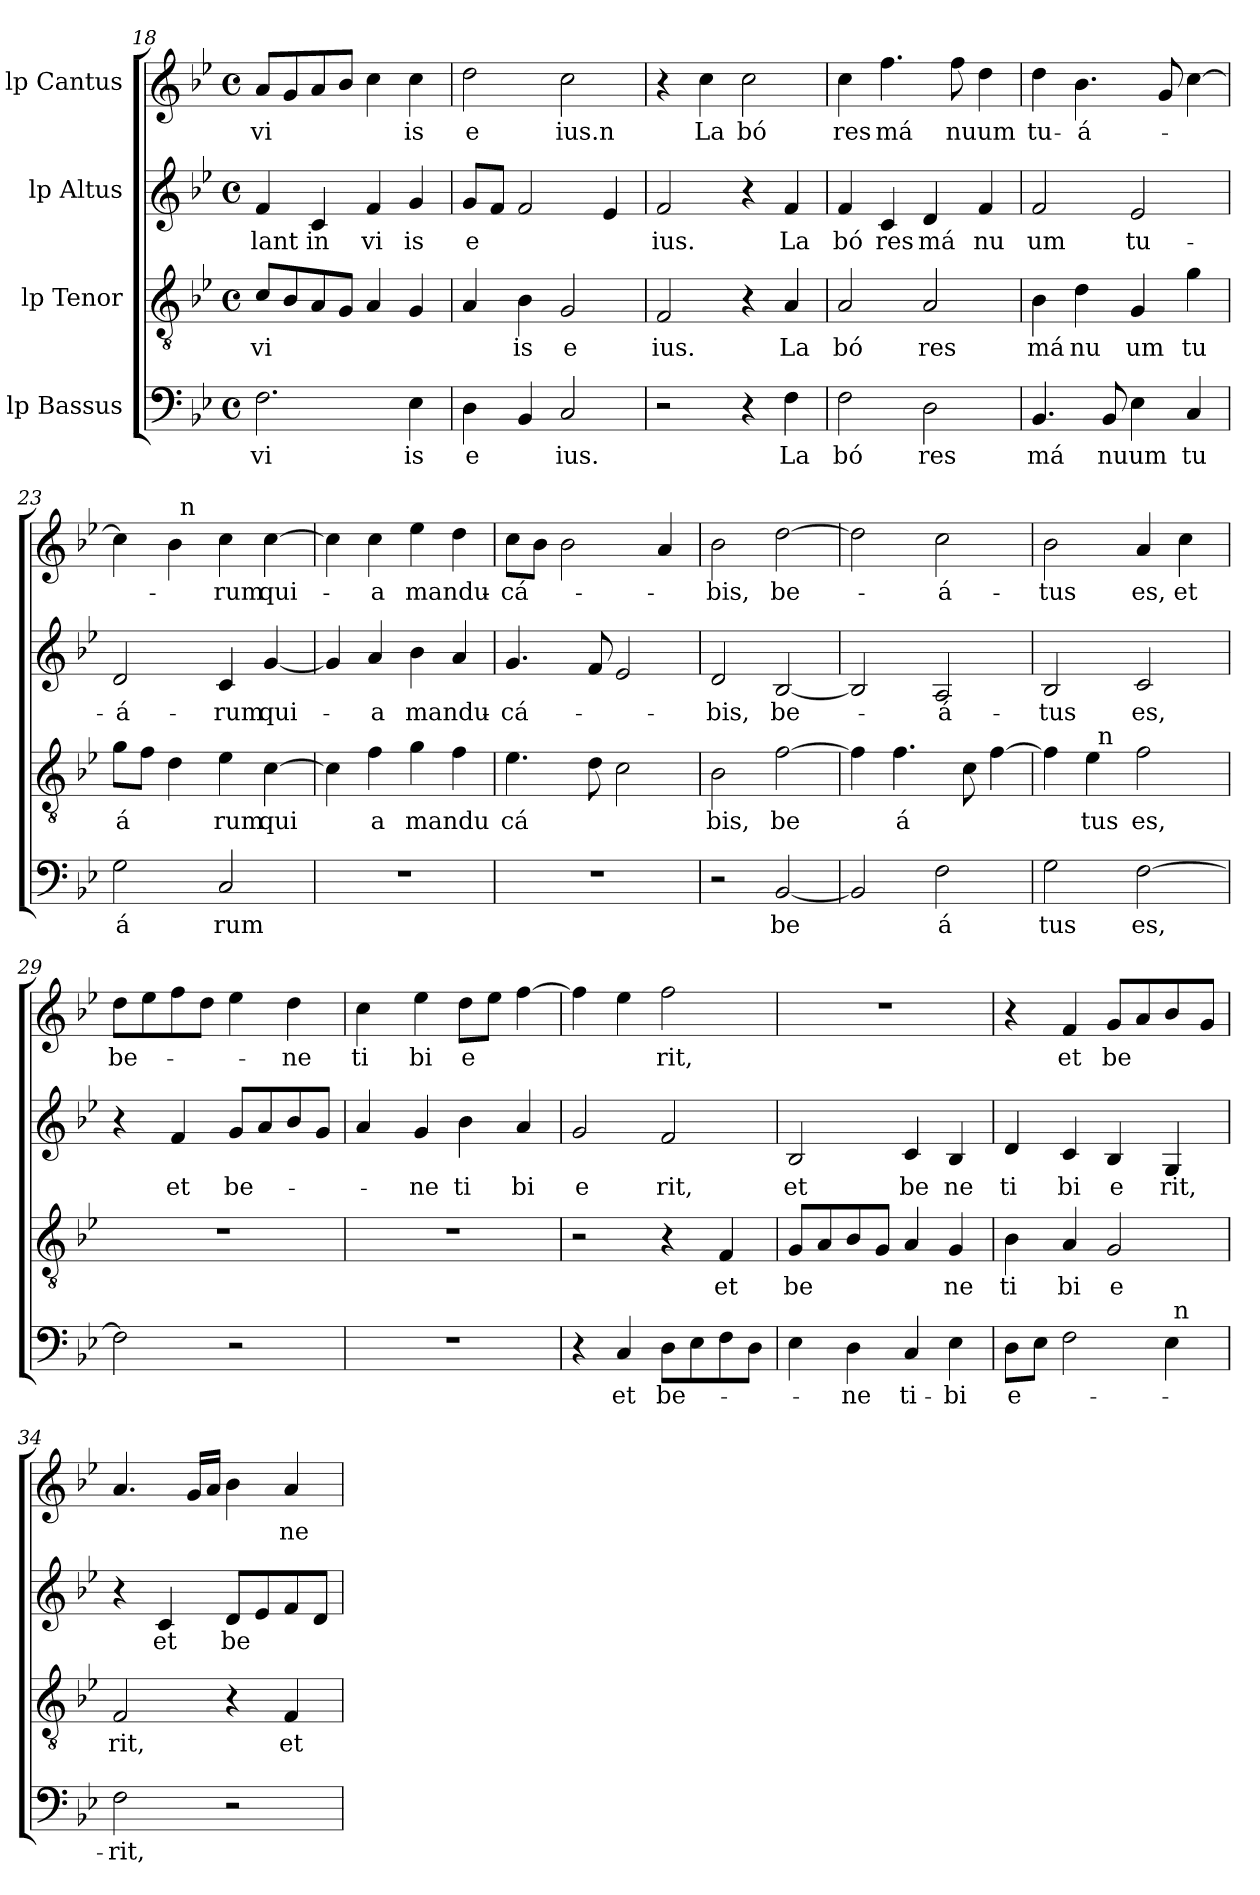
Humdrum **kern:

**kern	**text	**kern	**text	**kern	**text	**kern	**text
*part4	*part4	*part3	*part3	*part2	*part2	*part1	*part1
*staff4	*staff4	*staff3	*staff3	*staff2	*staff2	*staff1	*staff1
*I"lp Bassus	*	*I"lp Tenor	*	*I"lp Altus	*	*I"lp Cantus	*
*clefF4	*	*clefGv2	*	*clefG2	*	*clefG2	*
*k[b-e-]	*	*k[b-e-]	*	*k[b-e-]	*	*k[b-e-]	*
*B-:	*	*B-:	*	*B-:	*	*B-:	*
*M4/4	*	*M4/4	*	*M4/4	*	*M4/4	*
*met(c)	*	*met(c)	*	*met(c)	*	*met(c)	*
=18	=18	=18	=18	=18	=18	=18	=18
!	!LO:LY:b:cj	!	!LO:LY:b:cj	!	!LO:LY:b:cj	!	!LO:LY:b:cj
2.F\	vi	8c/L	vi	4f/	lant	8a/L	vi
.	.	8B-/	.	.	.	8g/	.
!	!	!	!	!	!LO:LY:b:cj	!	!
.	.	8A/	.	4c/	in	8a/	.
.	.	8G/J	.	.	.	8b-/J	.
!	!	!	!	!	!LO:LY:b:cj	!	!
.	.	4A/	.	4f/	vi	4cc\	.
!	!LO:LY:b:cj	!	!	!	!LO:LY:b:cj	!	!LO:LY:b:cj
4E-\	is	4G/	.	4g/	is	4cc\	is
=19	=19	=19	=19	=19	=19	=19	=19
!	!LO:LY:b:cj	!	!	!	!LO:LY:b:cj	!	!LO:LY:b:cj
4D\	e	4A/	.	8g/L	e	2dd\	e
.	.	.	.	8f/J	.	.	.
!	!	!	!LO:LY:b:cj	!	!	!	!
4BB-/	.	4B-\	is	2f/	.	.	.
!	!LO:LY:b:cj	!	!LO:LY:b:cj	!	!	!	!LO:LY:b:cj
2C/	ius.	2G/	e	.	.	2cc\	ius.n
.	.	.	.	4e-/	.	.	.
=20	=20	=20	=20	=20	=20	=20	=20
!	!	!	!LO:LY:b:cj	!	!LO:LY:b:cj	!	!
2r	.	2F/	ius.	2f/	ius.	4r	.
!	!	!	!	!	!	!	!LO:LY:b:cj
.	.	.	.	.	.	4cc\	La
!	!	!	!	!	!	!	!LO:LY:b:cj
4r	.	4r	.	4r	.	2cc\	bó
!	!LO:LY:b:cj	!	!LO:LY:b:cj	!	!LO:LY:b:cj	!	!
4F\	La	4A/	La	4f/	La	.	.
=21	=21	=21	=21	=21	=21	=21	=21
!	!LO:LY:b:cj	!	!LO:LY:b:cj	!	!LO:LY:b:cj	!	!LO:LY:b:cj
2F\	bó	2A/	bó	4f/	bó	4cc\	res
!	!	!	!	!	!LO:LY:b:cj	!	!LO:LY:b:cj
.	.	.	.	4c/	res	4.ff\	má
!	!LO:LY:b:cj	!	!LO:LY:b:cj	!	!LO:LY:b:cj	!	!
2D\	res	2A/	res	4d/	má	.	.
!	!	!	!	!	!	!	!LO:LY:b
.	.	.	.	.	.	8ff\	nuum
!	!	!	!	!	!LO:LY:b:cj	!	!
.	.	.	.	4f/	nu	4dd\	.
!!LO:LB:g=z
=22	=22	=22	=22	=22	=22	=22	=22
!	!LO:LY:b:cj	!	!LO:LY:b:cj	!	!LO:LY:b:cj	!	!LO:LY:b:cj
4.BB-/	má	4B-\	má	2f/	um	4dd\	tu-
!	!	!	!LO:LY:b:cj	!	!	!	!LO:LY:b:cj
.	.	4d\	nu	.	.	4.b-\	-á-
!	!LO:LY:b	!	!	!	!	!	!
8BB-/	nuum	.	.	.	.	.	.
!	!	!	!LO:LY:b:cj	!	!LO:LY:b:cj	!	!
4E-\	.	4G/	um	2e-/	tu-	.	.
.	.	.	.	.	.	8g/	.
!	!LO:LY:b:cj	!	!LO:LY:b:cj	!	!	!	!
4C/	tu	4g\	tu	.	.	[>4cc\	.
=23	=23	=23	=23	=23	=23	=23	=23
!	!LO:LY:b:cj	!	!LO:LY:b:cj	!	!LO:LY:b:cj	!	!
*	*	*	*	*	*	*^	*
2G\	á	8g\L	á	2d/	-á-	4cc\]	4ryy	.
.	.	8f\J	.	.	.	.	.	.
.	.	4d\	.	.	.	4b-\	32ryy	.
!	!	!	!	!	!	!	!LO:TX:a:t=n	!
.	.	.	.	.	.	.	2ryy	.
!	!LO:LY:b:cj	!	!LO:LY:b:cj	!	!LO:LY:b:cj	!	!	!LO:LY:b:cj
2C/	rum	4e-\	rum	4c/	-rum	4cc\	.	-rum
!	!	!	!LO:LY:b:cj	!	!LO:LY:b:cj	!	!	!LO:LY:b:cj
.	.	[>4c\	qui	[<4g/	qui-	[>4cc\	.	qui-
.	.	.	.	.	.	.	8..ryy	.
*	*	*	*	*	*	*v	*v	*
=24	=24	=24	=24	=24	=24	=24	=24
1r	.	4c\]	.	4g/]	.	4cc\]	.
!	!	!	!LO:LY:b:cj	!	!LO:LY:b:cj	!	!LO:LY:b:cj
.	.	4f\	a	4a/	-a	4cc\	-a
!	!	!	!LO:LY:b:cj	!	!LO:LY:b:cj	!	!LO:LY:b:cj
.	.	4g\	mandu	4b-\	mandu-	4ee-\	mandu-
.	.	4f\	.	4a/	.	4dd\	.
=25	=25	=25	=25	=25	=25	=25	=25
!	!	!	!LO:LY:b:cj	!	!LO:LY:b:cj	!	!LO:LY:b:cj
1r	.	4.e-\	cá	4.g/	-cá-	8cc\L	-cá-
.	.	.	.	.	.	8b-\J	.
.	.	.	.	.	.	2b-\	.
.	.	8d\	.	8f/	.	.	.
.	.	2c\	.	2e-/	.	.	.
.	.	.	.	.	.	4a/	.
=26	=26	=26	=26	=26	=26	=26	=26
!	!	!	!LO:LY:b:cj	!	!LO:LY:b:cj	!	!LO:LY:b:cj
2r	.	2B-\	bis,	2d/	-bis,	2b-\	-bis,
!	!LO:LY:b:cj	!	!LO:LY:b:cj	!	!LO:LY:b:cj	!	!LO:LY:b:cj
[<2BB-/	be	[>2f\	be	[<2B-/	be-	[>2dd\	be-
=27	=27	=27	=27	=27	=27	=27	=27
2BB-/]	.	4f\]	.	2B-/]	.	2dd\]	.
!	!	!	!LO:LY:b:cj	!	!	!	!
.	.	4.f\	á	.	.	.	.
!	!LO:LY:b:cj	!	!	!	!LO:LY:b:cj	!	!LO:LY:b:cj
2F\	á	.	.	2A/	-á-	2cc\	-á-
.	.	8c\	.	.	.	.	.
.	.	[>4f\	.	.	.	.	.
=28	=28	=28	=28	=28	=28	=28	=28
!	!LO:LY:b:cj	!	!	!	!LO:LY:b:cj	!	!LO:LY:b:cj
*	*	*^	*	*	*	*	*
2G\	tus	4f\]	4ryy	.	2B-/	-tus	2b-\	-tus
!	!	!	!	!LO:LY:b:cj	!	!	!	!
.	.	4e-\	32ryy	tus	.	.	.	.
!	!	!	!LO:TX:a:t=n	!	!	!	!	!
.	.	.	2ryy	.	.	.	.	.
!	!LO:LY:b:cj	!	!	!LO:LY:b:cj	!	!LO:LY:b:cj	!	!LO:LY:b:cj
[>2F\	es,	2f\	.	es,	2c/	es,	4a/	es,
!	!	!	!	!	!	!	!	!LO:LY:b:cj
.	.	.	.	.	.	.	4cc\	et
.	.	.	8..ryy	.	.	.	.	.
=29	=29	=29	=29	=29	=29	=29	=29	=29
!	!	!	!	!	!	!	!	!LO:LY:b:cj
*	*	*v	*v	*	*	*	*	*
2F\]	.	1r	.	4r	.	8dd\L	be-
.	.	.	.	.	.	8ee-\	.
!	!	!	!	!	!LO:LY:b:cj	!	!
.	.	.	.	4f/	et	8ff\	.
.	.	.	.	.	.	8dd\J	.
!	!	!	!	!	!LO:LY:b:cj	!	!
2r	.	.	.	8g/L	be-	4ee-\	.
.	.	.	.	8a/	.	.	.
!	!	!	!	!	!	!	!LO:LY:b:cj
.	.	.	.	8b-/	.	4dd\	-ne
.	.	.	.	8g/J	.	.	.
!!LO:PB:g=z
=30	=30	=30	=30	=30	=30	=30	=30
!	!	!	!	!	!	!	!LO:LY:b:cj
*	*	*^	*	*	*	*	*
1r	.	1r	8ryy	.	4a/	.	4cc\	ti
.	.	.	2..ryy	.	.	.	.	.
!	!	!	!	!	!	!LO:LY:b:cj	!	!LO:LY:b:cj
.	.	.	.	.	4g/	-ne	4ee-\	bi
!	!	!	!	!	!	!LO:LY:b:cj	!	!LO:LY:b:cj
.	.	.	.	.	4b-\	ti	8dd\L	e
.	.	.	.	.	.	.	8ee-\J	.
!	!	!	!	!	!	!LO:LY:b:cj	!	!
.	.	.	.	.	4a/	bi	[>4ff\	.
=31	=31	=31	=31	=31	=31	=31	=31	=31
!	!	!	!	!	!	!LO:LY:b:cj	!	!
*	*	*v	*v	*	*	*	*	*
4r	.	2r	.	2g/	e	4ff\]	.
!	!LO:LY:b:cj	!	!	!	!	!	!
4C/	et	.	.	.	.	4ee-\	.
!	!LO:LY:b:cj	!	!	!	!LO:LY:b:cj	!	!LO:LY:b:cj
8D\L	be-	4r	.	2f/	rit,	2ff\	rit,
8E-\	.	.	.	.	.	.	.
!	!	!	!LO:LY:b:cj	!	!	!	!
8F\	.	4F/	et	.	.	.	.
8D\J	.	.	.	.	.	.	.
=32	=32	=32	=32	=32	=32	=32	=32
!	!	!	!LO:LY:b:cj	!	!LO:LY:b:cj	!	!
4E-\	.	8G/L	be	2B-/	et	1r	.
.	.	8A/	.	.	.	.	.
!	!LO:LY:b:cj	!	!	!	!	!	!
4D\	-ne	8B-/	.	.	.	.	.
.	.	8G/J	.	.	.	.	.
!	!LO:LY:b:cj	!	!	!	!LO:LY:b:cj	!	!
4C/	ti-	4A/	.	4c/	be	.	.
!	!LO:LY:b:cj	!	!LO:LY:b:cj	!	!LO:LY:b:cj	!	!
4E-\	-bi	4G/	ne	4B-/	ne	.	.
=33	=33	=33	=33	=33	=33	=33	=33
!	!LO:LY:b:cj	!	!LO:LY:b:cj	!	!LO:LY:b:cj	!	!
*^	*	*	*	*	*	*	*
8D\L	2ryy	e-	4B-\	ti	4d/	ti	4r	.
8E-\J	.	.	.	.	.	.	.	.
!	!	!	!	!LO:LY:b:cj	!	!LO:LY:b:cj	!	!LO:LY:b:cj
2F\	.	.	4A/	bi	4c/	bi	4f/	et
!	!	!	!	!LO:LY:b:cj	!	!LO:LY:b:cj	!	!LO:LY:b:cj
.	4ryy	.	2G/	e	4B-/	e	8g/L	be
.	.	.	.	.	.	.	8a/	.
!	!	!	!	!	!	!LO:LY:b:cj	!	!
4E-\	64ryy	.	.	.	4G/	rit,	8b-/	.
!	!LO:TX:a:t=n	!	!	!	!	!	!	!
.	8...ryy	.	.	.	.	.	.	.
.	.	.	.	.	.	.	8g/J	.
=34	=34	=34	=34	=34	=34	=34	=34	=34
!	!	!LO:LY:b:cj	!	!LO:LY:b:cj	!	!	!	!
*v	*v	*	*	*	*	*	*	*
2F\	-rit,	2F/	rit,	4r	.	4.a/	.
!	!	!	!	!	!LO:LY:b:cj	!	!
.	.	.	.	4c/	et	.	.
.	.	.	.	.	.	16g/L	.
.	.	.	.	.	.	16a/J	.
!	!	!	!	!	!LO:LY:b:cj	!	!
2r	.	4r	.	8d/L	be	4b-\	.
.	.	.	.	8e-/	.	.	.
!	!	!	!LO:LY:b:cj	!	!	!	!LO:LY:b:cj
.	.	4F/	et	8f/	.	4a/	ne
.	.	.	.	8d/J	.	.	.
=	=	=	=	=	=	=	=
*-	*-	*-	*-	*-	*-	*-	*-
